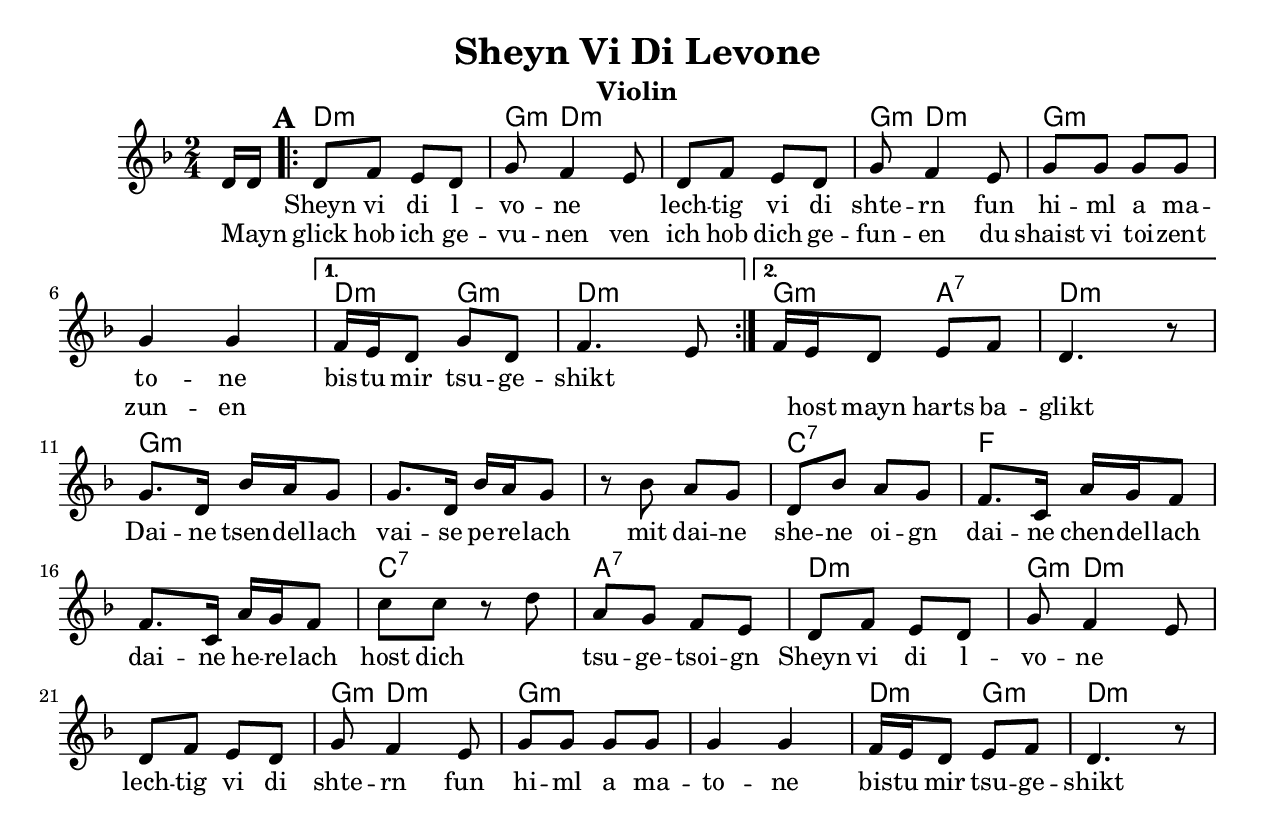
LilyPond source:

\version "2.18.0"
%moved \header into \score for includes to work
\include "english.ly"
%\pointAndClickOff
\paper{
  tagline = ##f
  print-all-headers = ##t
  #(set-paper-size "letter")
}

date = #(strftime "%d-%m-%Y" (localtime (current-time)))

%\markup{ \italic{ " Updated " \date  }  }

%\markup{ Got something to say? }

%#################################### Melody ########################
melody = \relative c''{
  \clef treble

  \key a \minor
  \time 2/4
  \set Score.markFormatter = #format-mark-box-alphabet
  \partial 16*2 a16 a16 | %lead in notes

  \repeat volta 2{
  \mark \default

    % earlier stuff
    a8  c b a|
    d8  c4 b8
    a8 c b a|
    d8  c4 b8

    d8 d d d
    d4 d|
  }

  \alternative {
    {
      c16 b a8 d a
      c4. b8
    }
    {
      c16 b a8 b c
      a4. r8|
    }
  }
  \break
  %C
  d8. a16 f'16 e d8
  d8. a16 f'16 e d8
  r8 f8 e d
  a f' e d  | %first note could be a c
  %f

  c8. g16 e' d c8
  c8. g16 e' d c8

  g'8 g r a
  e8 d c b

  %refrain repeat
  a8  c b a
  d8  c4 b8
  a8  c b a
  d8  c4 b8|

  d8 d d d
  d4 d
  c16 b a8 b c
  a4. r8|



  % \alternative { { }{ } }

}
%################################# Lyrics #####################
\addlyrics{
  \skip2 \skip2
  Sheyn vi di l -- vo -- ne \skip2
  lech -- tig vi di shte -- rn
  fun hi -- ml a ma -- to -- ne
  bis -- tu mir tsu -- ge -- shikt

  %refrain
  \skip2 \skip2 \skip2 \skip2 \skip2 \skip2 \skip2
  Dai -- ne tsen -- del -- lach
  vai -- se pe -- re -- lach
  mit dai -- ne she -- ne oi -- gn
  dai -- ne chen -- del -- lach
  dai -- ne he -- re -- lach
  host dich \skip2 tsu -- ge -- tsoi -- gn

  Sheyn vi di l -- vo -- ne \skip2
  lech -- tig vi di shte -- rn
  fun hi -- ml a ma -- to -- ne
  bis -- tu mir tsu -- ge -- shikt
}

\addlyrics{
  \skip2
  Mayn glick hob ich ge -- vu  -- nen
  ven ich hob dich ge -- fun -- en
  du shaist vi toi -- zent zun -- en
  \skip1 \skip1 \skip1 \skip1 \skip1 \skip1
  \skip1 \skip1
  host mayn harts ba -- glikt

}
%################################# Chords #######################
harmonies = \chordmode {
  s8
  a2:m
  d8:m
  a8*7:m
  %r8*5
  d8:m
  a8*3:m
  %r8
  d2*2:m
  %r2
  a4:m
  d4:m
  a2:m
  d4:m
  e4:7
  a2:m
  %B part
  d2*3:m
  %r2*2
  g2:7
  c2*2
  %r2
  g2:7
  e2:7
  a2:m
  d8:m
  a8*7:m
  %r2
  d8:m
  a8*3:m
  d2*2:m
  %r2
  a4:m
  d4:m
  a2:m

}

\score {
  \transpose a d
  <<
    \new ChordNames {
      \set chordChanges = ##f
      \harmonies
    }
    \new Staff
    \melody
  >>
  \header{
    title= "Sheyn Vi Di Levone"
instrument= "Violin"
    arranger = ""
  }
  \midi{\tempo 4 = 120}
  \layout{indent = 1.0\cm}
}
